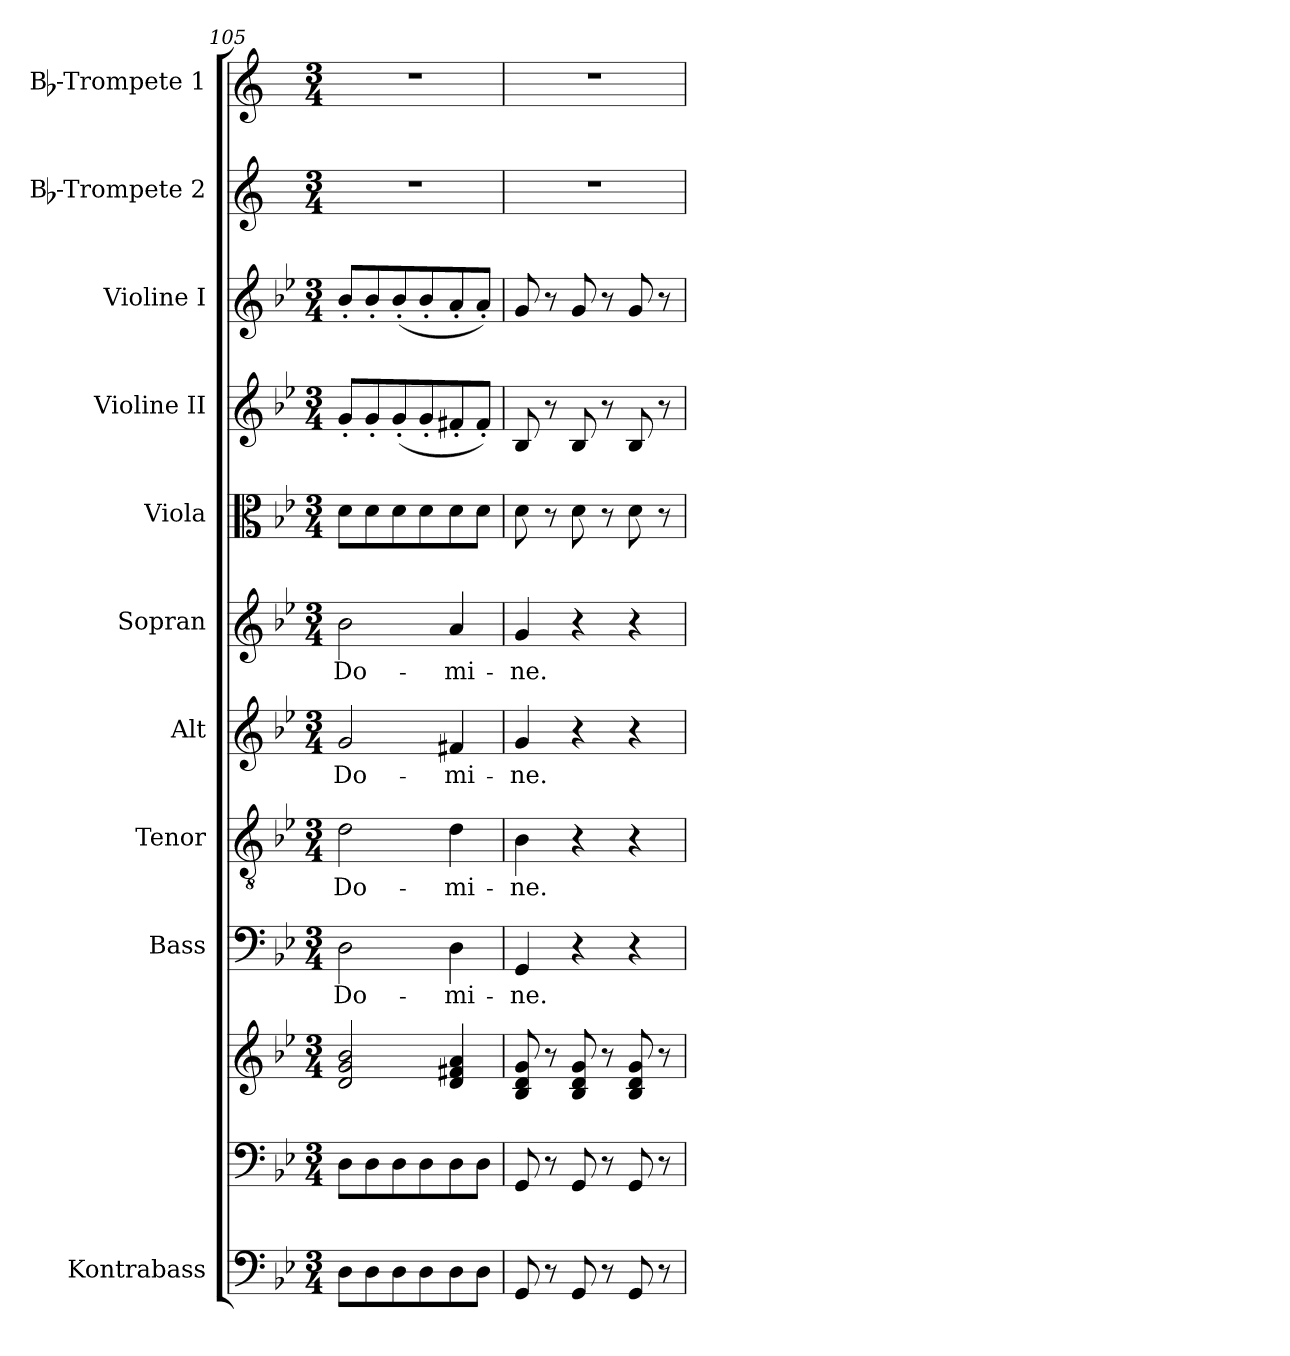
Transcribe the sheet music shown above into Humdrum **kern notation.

**kern	**kern	**kern	**kern	**text	**kern	**text	**kern	**text	**kern	**text	**kern	**kern	**kern	**kern	**kern
*part11	*part10	*part10	*part9	*part9	*part8	*part8	*part7	*part7	*part6	*part6	*part5	*part4	*part3	*part2	*part1
*staff12	*staff11	*staff10	*staff9	*staff9	*staff8	*staff8	*staff7	*staff7	*staff6	*staff6	*staff5	*staff4	*staff3	*staff2	*staff1
*I"Kontrabass	*	*	*I"Bass	*	*I"Tenor	*	*I"Alt	*	*I"Sopran	*	*I"Viola	*I"Violine II	*I"Violine I	*I"Bb-Trompete 2	*I"Bb-Trompete 1
*I'Kb.	*	*	*I'B.	*	*I'T.	*	*I'A.	*	*I'S.	*	*I'Vla.	*I'Vl. II	*I'Vl. I	*I'Bb Trp. 2	*I'Bb Trp. 1
*clefF4	*clefF4	*clefG2	*clefF4	*	*clefGv2	*	*clefG2	*	*clefG2	*	*clefC3	*clefG2	*clefG2	*clefG2	*clefG2
*ITrd7c12	*	*	*	*	*	*	*	*	*	*	*	*	*	*ITrd1c2	*ITrd1c2
*k[b-e-]	*k[b-e-]	*k[b-e-]	*k[b-e-]	*	*k[b-e-]	*	*k[b-e-]	*	*k[b-e-]	*	*k[b-e-]	*k[b-e-]	*k[b-e-]	*k[b-e-]	*k[b-e-]
*B-:	*B-:	*B-:	*B-:	*	*B-:	*	*B-:	*	*B-:	*	*B-:	*B-:	*B-:	*B-:	*B-:
*M3/4	*M3/4	*M3/4	*M3/4	*	*M3/4	*	*M3/4	*	*M3/4	*	*M3/4	*M3/4	*M3/4	*M3/4	*M3/4
=105	=105	=105	=105	=105	=105	=105	=105	=105	=105	=105	=105	=105	=105	=105	=105
!	!	!	!	!LO:LY:b	!	!LO:LY:b	!	!LO:LY:b	!	!LO:LY:b	!	!	!	!	!
8DD\L	8D\L	2d/ 2g/ 2b-/	2D\	Do-	2d\	Do-	2g/	Do-	2b-\	Do-	8d\L	8g'</L	8b-'</L	2.r	2.r
8DD\	8D\	.	.	.	.	.	.	.	.	.	8d\	8g'</	8b-'</	.	.
8DD\	8D\	.	.	.	.	.	.	.	.	.	8d\	(<8g'</	(<8b-'</	.	.
8DD\	8D\	.	.	.	.	.	.	.	.	.	8d\	8g'</	8b-'</	.	.
!	!	!	!	!LO:LY:b	!	!LO:LY:b	!	!LO:LY:b	!	!LO:LY:b	!	!	!	!	!
8DD\	8D\	4d/ 4f#X/ 4a/	4D\	-mi-	4d\	-mi-	4f#X/	-mi-	4a/	-mi-	8d\	8f#X'</	8a'</	.	.
8DD\J	8D\J	.	.	.	.	.	.	.	.	.	8d\J	8f#'</J)	8a'</J)	.	.
=106	=106	=106	=106	=106	=106	=106	=106	=106	=106	=106	=106	=106	=106	=106	=106
!	!	!	!	!LO:LY:b	!	!LO:LY:b	!	!LO:LY:b	!	!LO:LY:b	!	!	!	!	!
8GGG/	8GG/	8B-/ 8d/ 8g/	4GG/	-ne.	4B-\	-ne.	4g/	-ne.	4g/	-ne.	8d\	8B-/	8g/	2.r	2.r
8r	8r	8r	.	.	.	.	.	.	.	.	8r	8r	8r	.	.
8GGG/	8GG/	8B-/ 8d/ 8g/	4r	.	4r	.	4r	.	4r	.	8d\	8B-/	8g/	.	.
8r	8r	8r	.	.	.	.	.	.	.	.	8r	8r	8r	.	.
8GGG/	8GG/	8B-/ 8d/ 8g/	4r	.	4r	.	4r	.	4r	.	8d\	8B-/	8g/	.	.
8r	8r	8r	.	.	.	.	.	.	.	.	8r	8r	8r	.	.
=	=	=	=	=	=	=	=	=	=	=	=	=	=	=	=
*-	*-	*-	*-	*-	*-	*-	*-	*-	*-	*-	*-	*-	*-	*-	*-
